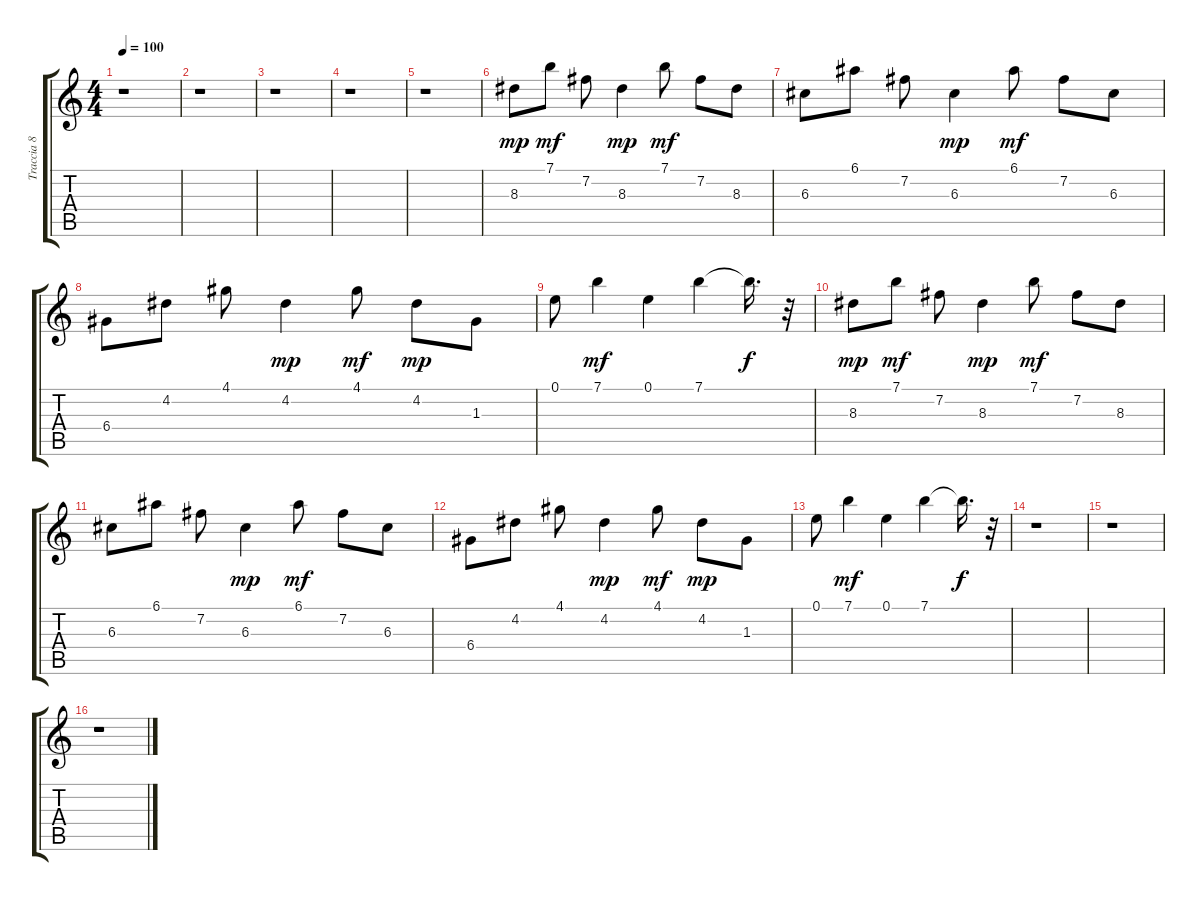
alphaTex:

\track ("Traccia 8" "Traccia 8") {instrument electricguitarmuted}
\staff {score tabs}
\tuning (E4 B3 G3 D3 A2 E2) {hide}
\ts (4 4)
\tempo 100
\clef g2
\ks c
r.1{dy mp} |
r.1 |
r.1 |
r.1 |
r.1 |
8.3.8{volume 12 balance 5 instrument electricguitarmuted} 7.1.8{dy mf} 7.2.8 8.3.4{dy mp} 7.1.8{dy mf} 7.2.8 8.3.8 |
6.3.8 6.1.8 7.2.8 6.3.4{dy mp} 6.1.8{dy mf} 7.2.8 6.3.8 |
6.4.8 4.2.8 4.1.8 4.2.4{dy mp} 4.1.8{dy mf} 4.2.8{dy mp} 1.3.8 |
0.1.8 7.1.4{dy mf} 0.1.4 7.1.4 7.1{t}.16{d dy f} r.32 |
8.3.8{dy mp} 7.1.8{dy mf} 7.2.8 8.3.4{dy mp} 7.1.8{dy mf} 7.2.8 8.3.8 |
6.3.8 6.1.8 7.2.8 6.3.4{dy mp} 6.1.8{dy mf} 7.2.8 6.3.8 |
6.4.8 4.2.8 4.1.8 4.2.4{dy mp} 4.1.8{dy mf} 4.2.8{dy mp} 1.3.8 |
0.1.8 7.1.4{dy mf} 0.1.4 7.1.4 7.1{t}.16{d dy f} r.32 |
r.1 |
r.1 |
r.1
